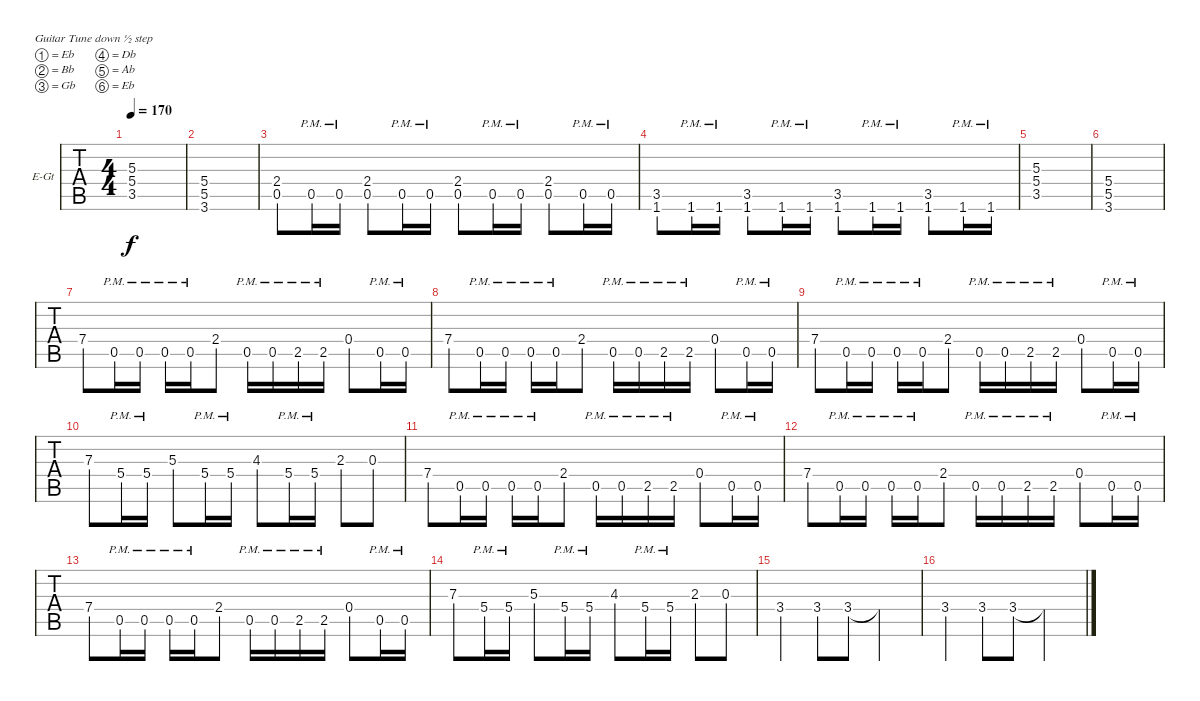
\bracketExtendMode groupsimilarinstruments
\firstSystemTrackNameOrientation horizontal
\otherSystemsTrackNameOrientation horizontal
\track ("Илья Мамонтов" "E-Gt") {instrument distortionguitar}
\staff {tabs}
\tuning (Eb4 Bb3 Gb3 Db3 Ab2 Eb2)
\ts (4 4)
\tempo 170
\clef g2
\ks c
(5.3 5.4 3.5).1{dy f} |
(5.4 5.5 3.6).1 |
(2.4 0.5).8 0.5{pm}.16 0.5{pm}.16 (2.4 0.5).8 0.5{pm}.16 0.5{pm}.16 (2.4 0.5).8 0.5{pm}.16 0.5{pm}.16 (2.4 0.5).8 0.5{pm}.16 0.5{pm}.16 |
(3.5 1.6).8 1.6{pm}.16 1.6{pm}.16 (3.5 1.6).8 1.6{pm}.16 1.6{pm}.16 (3.5 1.6).8 1.6{pm}.16 1.6{pm}.16 (3.5 1.6).8 1.6{pm}.16 1.6{pm}.16 |
(5.3 5.4 3.5).1 |
(5.4 5.5 3.6).1 |
7.4.8 0.5{pm}.16 0.5{pm}.16 0.5{pm}.16 0.5{pm}.16 2.4.8 0.5{pm}.16 0.5{pm}.16 2.5{pm}.16 2.5{pm}.16 0.4.8 0.5{pm}.16 0.5{pm}.16 |
7.4.8 0.5{pm}.16 0.5{pm}.16 0.5{pm}.16 0.5{pm}.16 2.4.8 0.5{pm}.16 0.5{pm}.16 2.5{pm}.16 2.5{pm}.16 0.4.8 0.5{pm}.16 0.5{pm}.16 |
7.4.8 0.5{pm}.16 0.5{pm}.16 0.5{pm}.16 0.5{pm}.16 2.4.8 0.5{pm}.16 0.5{pm}.16 2.5{pm}.16 2.5{pm}.16 0.4.8 0.5{pm}.16 0.5{pm}.16 |
7.3.8 5.4{pm}.16 5.4{pm}.16 5.3.8 5.4{pm}.16 5.4{pm}.16 4.3.8 5.4{pm}.16 5.4{pm}.16 2.3.8 0.3.8 |
7.4.8 0.5{pm}.16 0.5{pm}.16 0.5{pm}.16 0.5{pm}.16 2.4.8 0.5{pm}.16 0.5{pm}.16 2.5{pm}.16 2.5{pm}.16 0.4.8 0.5{pm}.16 0.5{pm}.16 |
7.4.8 0.5{pm}.16 0.5{pm}.16 0.5{pm}.16 0.5{pm}.16 2.4.8 0.5{pm}.16 0.5{pm}.16 2.5{pm}.16 2.5{pm}.16 0.4.8 0.5{pm}.16 0.5{pm}.16 |
7.4.8 0.5{pm}.16 0.5{pm}.16 0.5{pm}.16 0.5{pm}.16 2.4.8 0.5{pm}.16 0.5{pm}.16 2.5{pm}.16 2.5{pm}.16 0.4.8 0.5{pm}.16 0.5{pm}.16 |
7.3.8 5.4{pm}.16 5.4{pm}.16 5.3.8 5.4{pm}.16 5.4{pm}.16 4.3.8 5.4{pm}.16 5.4{pm}.16 2.3.8 0.3.8 |
3.4.4 3.4.8 3.4.8 3.4{t}.2 |
3.4.4 3.4.8 3.4.8 3.4{t}.2
